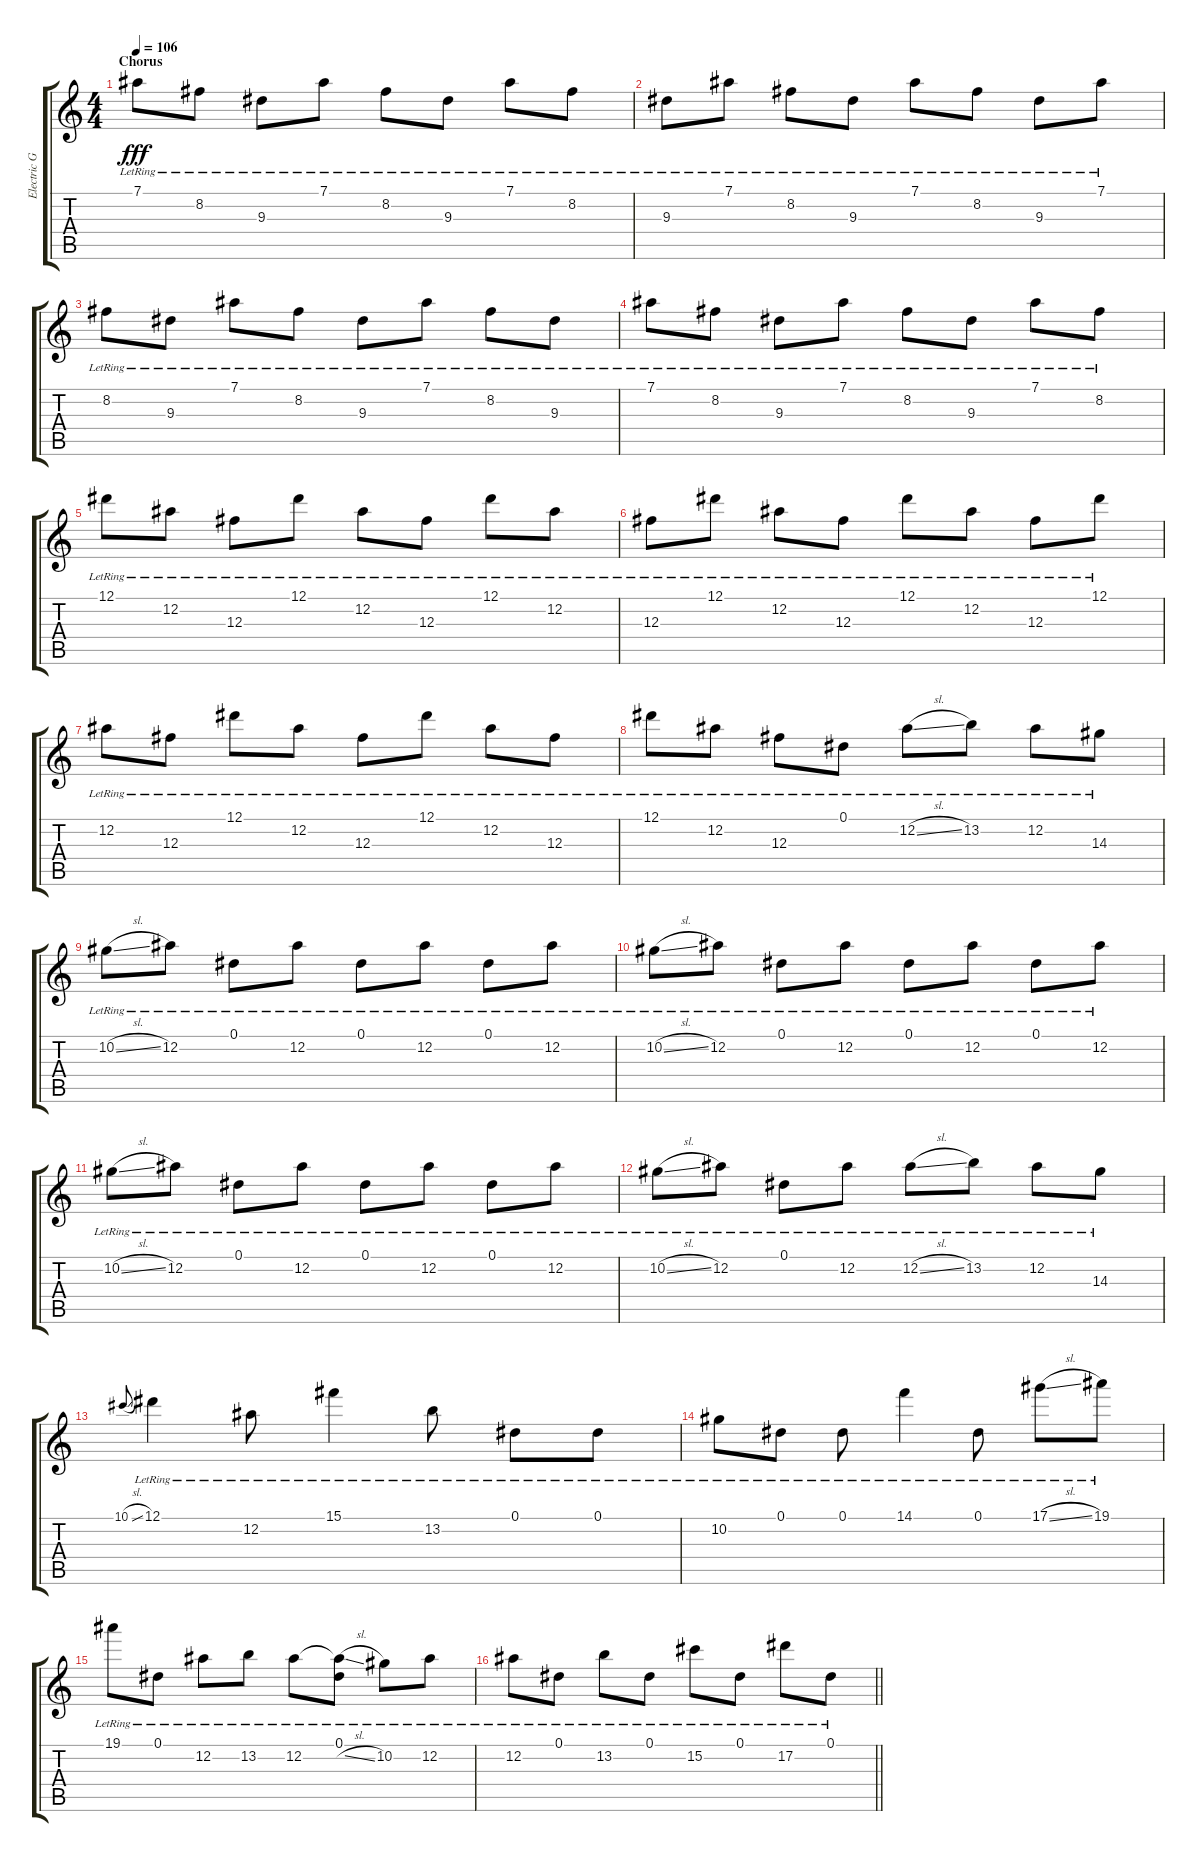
\track ("Electric Guitar L" "Electric G") {instrument electricguitarjazz}
\staff {score tabs}
\tuning (Eb4 Bb3 Gb3 Db3 Ab2 Eb2) {hide}
\ts (4 4)
\section ("" "Chorus")
\tempo 106
\clef g2
\ks c
7.1{lr}.8{dy fff} 8.2{lr}.8 9.3{lr}.8 7.1{lr}.8 8.2{lr}.8 9.3{lr}.8 7.1{lr}.8 8.2{lr}.8 |
9.3{lr}.8 7.1{lr}.8 8.2{lr}.8 9.3{lr}.8 7.1{lr}.8 8.2{lr}.8 9.3{lr}.8 7.1{lr}.8 |
8.2{lr}.8 9.3{lr}.8 7.1{lr}.8 8.2{lr}.8 9.3{lr}.8 7.1{lr}.8 8.2{lr}.8 9.3{lr}.8 |
7.1{lr}.8 8.2{lr}.8 9.3{lr}.8 7.1{lr}.8 8.2{lr}.8 9.3{lr}.8 7.1{lr}.8 8.2{lr}.8 |
12.1{lr}.8 12.2{lr}.8 12.3{lr}.8 12.1{lr}.8 12.2{lr}.8 12.3{lr}.8 12.1{lr}.8 12.2{lr}.8 |
12.3{lr}.8 12.1{lr}.8 12.2{lr}.8 12.3{lr}.8 12.1{lr}.8 12.2{lr}.8 12.3{lr}.8 12.1{lr}.8 |
12.2{lr}.8 12.3{lr}.8 12.1{lr}.8 12.2{lr}.8 12.3{lr}.8 12.1{lr}.8 12.2{lr}.8 12.3{lr}.8 |
12.1{lr}.8 12.2{lr}.8 12.3{lr}.8 0.1{lr}.8 12.2{sl lr}.8 13.2{lr}.8 12.2{lr}.8 14.3{lr}.8 |
10.2{sl lr}.8 12.2{lr}.8 0.1{lr}.8 12.2{lr}.8 0.1{lr}.8 12.2{lr}.8 0.1{lr}.8 12.2{lr}.8 |
10.2{sl lr}.8 12.2{lr}.8 0.1{lr}.8 12.2{lr}.8 0.1{lr}.8 12.2{lr}.8 0.1{lr}.8 12.2{lr}.8 |
10.2{sl lr}.8 12.2{lr}.8 0.1{lr}.8 12.2{lr}.8 0.1{lr}.8 12.2{lr}.8 0.1{lr}.8 12.2{lr}.8 |
10.2{sl lr}.8 12.2{lr}.8 0.1{lr}.8 12.2{lr}.8 12.2{sl lr}.8 13.2{lr}.8 12.2{lr}.8 14.3{lr}.8 |
10.1{sl}.8{gr onbeat} 12.1{lr}.4 12.2{lr}.8 15.1{lr}.4 13.2{lr}.8 0.1{lr}.8 0.1{lr}.8 |
10.2{lr}.8 0.1{lr}.8 0.1{lr}.8 14.1{lr}.4 0.1{lr}.8 17.1{sl lr}.8 19.1{lr}.8 |
19.1{lr}.8 0.1{lr}.8 12.2{lr}.8 13.2{lr}.8 12.2{lr}.8 (0.1{lr} 12.2{sl t}).8 10.2{lr}.8 12.2{lr}.8 |
\barLineRight lightlight
12.2{lr}.8 0.1{lr}.8 13.2{lr}.8 0.1{lr}.8 15.2{lr}.8 0.1{lr}.8 17.2{lr}.8 0.1{lr}.8
